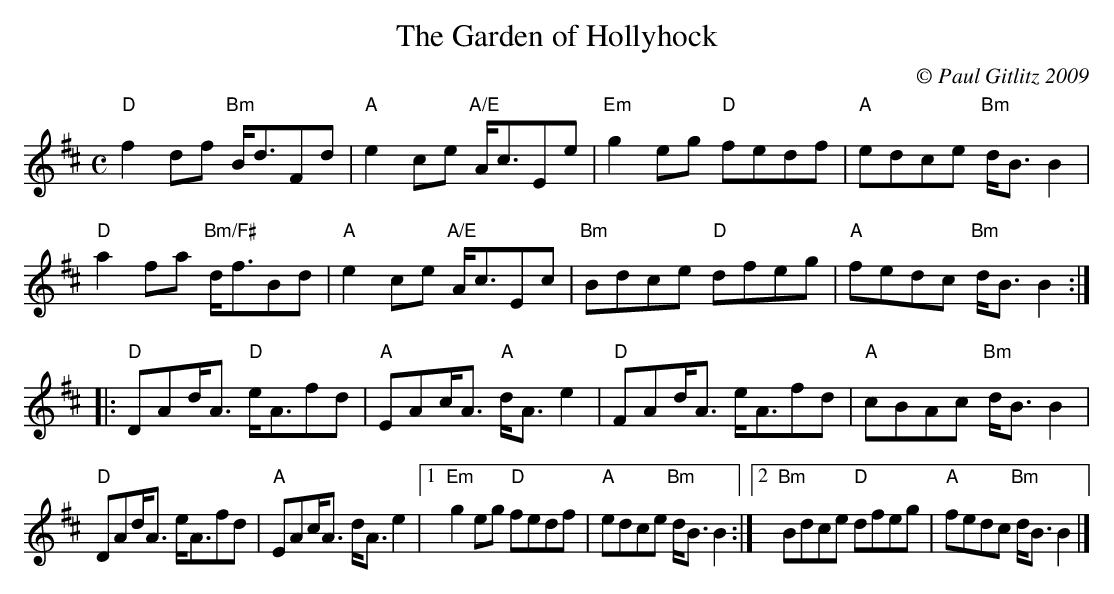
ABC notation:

X:1
T:Garden of Hollyhock, The
M:C
C:© Paul Gitlitz 2009
K:Bm
"D"f2df "Bm"B<dFd|"A"e2ce "A/E"A<cEe|"Em"g2eg "D"fedf|"A"edce "Bm"d<BB2|!
"D"a2fa "Bm/F#"d<fBd|"A"e2ce "A/E"A<cEc|"Bm"Bdce "D"dfeg|"A"fedc "Bm"d<BB2:|!
|:"D"DAd<A "D"e<Afd|"A"EAc<A "A"d<Ae2|"D"FAd<A e<Afd|"A"cBAc "Bm"d<BB2|!
"D"DAd<A e<Afd|"A"EAc<A d<Ae2|1"Em"g2eg "D"fedf|"A"edce "Bm"d<BB2:|2"Bm"Bdce "D"dfeg|"A"fedc "Bm"d<BB2|]
